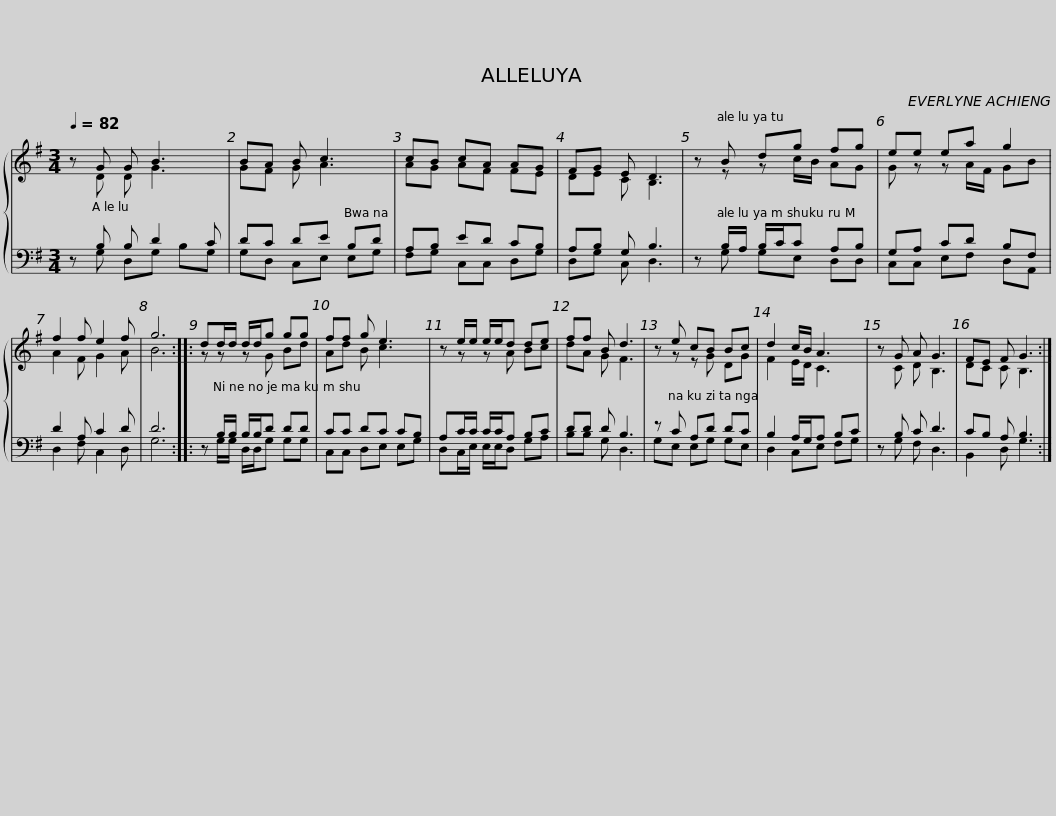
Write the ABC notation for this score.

X:1
%%score { ( 1 2 ) | ( 3 4 ) }
L:1/8
Q:1/4=82
M:3/4
I:linebreak $
K:G
V:1 treble
V:2 treble
V:3 bass
V:4 bass
V:1
 z G G B3 | BA B c3 | cB cA AG | FG E D3 |$ z B dg fg | %5
 ee ea g2 | f2 f e2 f | g6 ::$ dd/d/ d/d/g gg | ff g e3 | %10
 z e/e/ e/e/d de | ff B d3 |$ z e cB Bc | d2 c/B/ A3 | z G A G3 | %15
 FE F G3 :| %16
V:2
 z D D G3 | GF G A3 | AG AF FE | DE C B,3 |$ z z z c/B/ AG | %5
 G z z A/F/ GB | A2 F G2 A | B6 ::$ z z z G Bd | Ad B c3 | %10
 z z z A Bc | dA G F3 |$ z z z G DG | F2 E/D/ C3 | z C D B,3 | %15
 DC C B,3 :| %16
V:3
 z B, B, D2 C | DC DE B,D | A,B, ED CB, | A,B, G, B,3 |$ z B,/A,/ B,/C/C A,B, | %5
 G,A, CD B,F, | D2 A, C2 D | D6 ::$ z B,/B,/ B,/B,/D DD | CC DC CB, | %10
 A,C/C/ C/C/A, B,C | DD D B,3 |$ z C A,D DC | B,2 A,/G,/A, B,C | z B, C D3 | %15
 CB, A, B,3 :| %16
V:4
 z G, D,G, B,G, | G,D, C,E, E,G, | F,G, C,C, D,G, | D,G, C, D,3 |$ z G, G,E, D,D, | %5
 C,C, E,F, D,A,, | D,2 F, C,2 D, | G,6 ::$ z G,/G,/ D,/D,/G, G,G, | C,C, D,E, E,G, | %10
 D,C,/E,/ E,/E,/D, G,A, | B,B, G, D,3 |$ G,E, E,G, G,E, | D,2 C,E, F,G, | z G, F, D,3 | %15
 B,,2 D, G,3 :| %16
